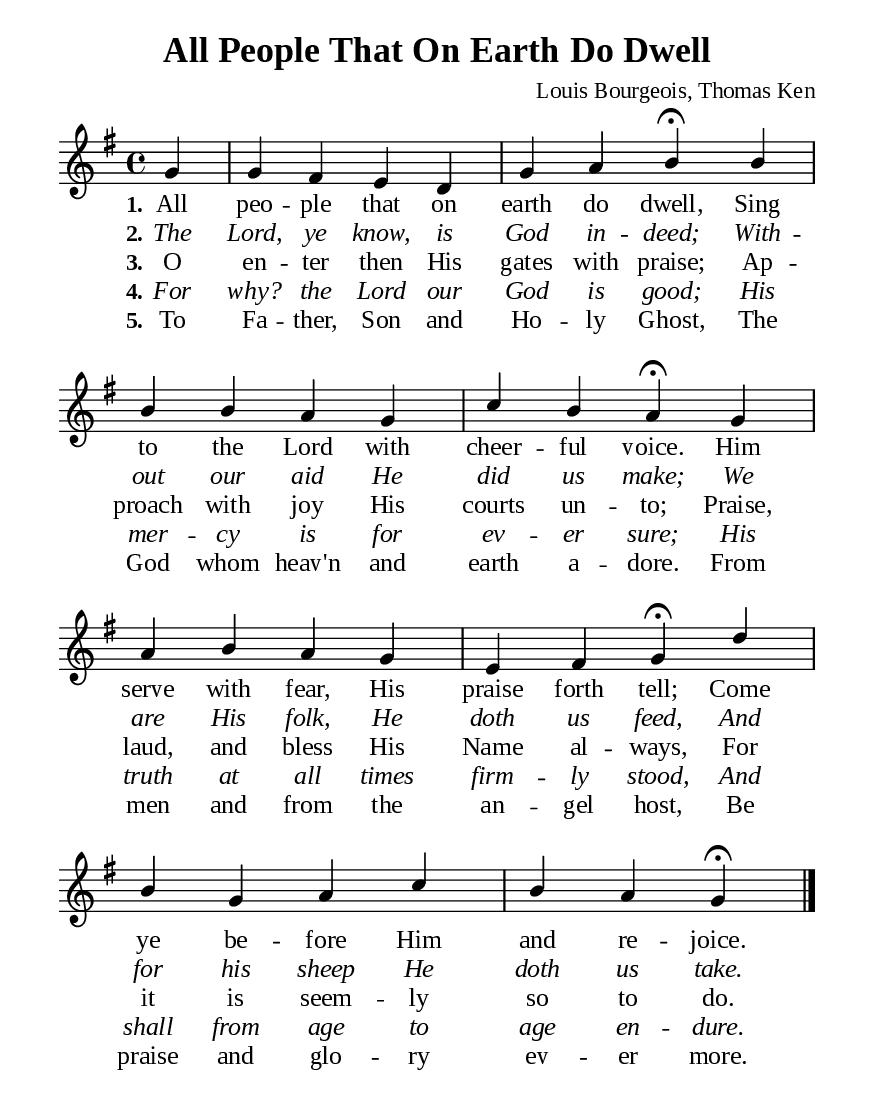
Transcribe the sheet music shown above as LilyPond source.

\version "2.18.2"

\header {
  title = "All People That On Earth Do Dwell"
  composer = "Louis Bourgeois, Thomas Ken"
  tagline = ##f
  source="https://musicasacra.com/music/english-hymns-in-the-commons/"
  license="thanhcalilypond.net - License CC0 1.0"
}

global= {
  \key g \major
  \time 4/4
  \override Score.BarNumber.break-visibility = ##(#f #f #f)
  \override Lyrics.LyricSpace.minimum-distance = #3.0
}

\paper {
  #(set-paper-size "a5")
  top-margin = 10\mm
  bottom-margin = 5\mm
  left-margin = 10\mm
  right-margin = 10\mm
  indent = #0
  #(define fonts
	 (make-pango-font-tree "Liberation Serif"
	 		       "Liberation Serif"
			       "Liberation Serif"
			       (/ 20 20)))
  system-system-spacing = #'((basic-distance . 3) (padding . 3))
}

printItalic = \with {
  \override LyricText.font-shape = #'italic
}

% Verse music
musicVerseSoprano = \relative c'' {
                    \partial 4 g4 |
  %{	01	%} g fis e d |
  %{	02	%} g a b \fermata b |
  %{	03	%} b b a g |
  %{	04	%} c b a \fermata g |
  %{	05	%} a b a g |
  %{	06	%} e fis g \fermata d' |
  %{	07	%} b g a c |
  %{	08	%} b a g \fermata \bar "|."
}

% Verse lyrics
verseOne = \lyricmode {
  \set stanza = #"1."
  All peo -- ple that on earth do dwell, Sing to the Lord with cheer -- ful voice.
  Him serve with fear, His praise forth tell; Come ye be -- fore Him and re -- joice.
}

verseTwo = \lyricmode {
  \set stanza = #"2."
  The Lord, ye know, is God in -- deed; With -- out our aid He did us make;
  We are His folk, He doth us feed, And for his sheep He doth us take.
}

verseThree = \lyricmode {
  \set stanza = #"3."
  O en -- ter then His gates with praise; Ap -- proach with joy His courts un -- to;
  Praise, laud, and bless His Name al -- ways, For it is seem -- ly so to do.
}

verseFour = \lyricmode {
  \set stanza = #"4."
  For why? the Lord our God is good; His mer -- cy is for ev -- er sure;
  His truth at all times firm -- ly stood, And shall from age to age en -- dure.
}

verseFive = \lyricmode {
  \set stanza = #"5."
  To Fa -- ther, Son and Ho -- ly Ghost, The God whom heav'n and earth a -- dore.
  From men and from the an -- gel host, Be praise and glo -- ry ev -- er  more.
}

% Layout
\score {
    \new ChoirStaff <<
      \new Staff <<
        \clef "treble"
        \new Voice = "sopranos" { \global \stemUp \slurUp \musicVerseSoprano }
      >>
      \new Lyrics \lyricsto sopranos \verseOne
      \new Lyrics \printItalic \lyricsto sopranos \verseTwo
      \new Lyrics \lyricsto sopranos \verseThree
      \new Lyrics \printItalic \lyricsto sopranos \verseFour
      \new Lyrics \lyricsto sopranos \verseFive
    >>
}
